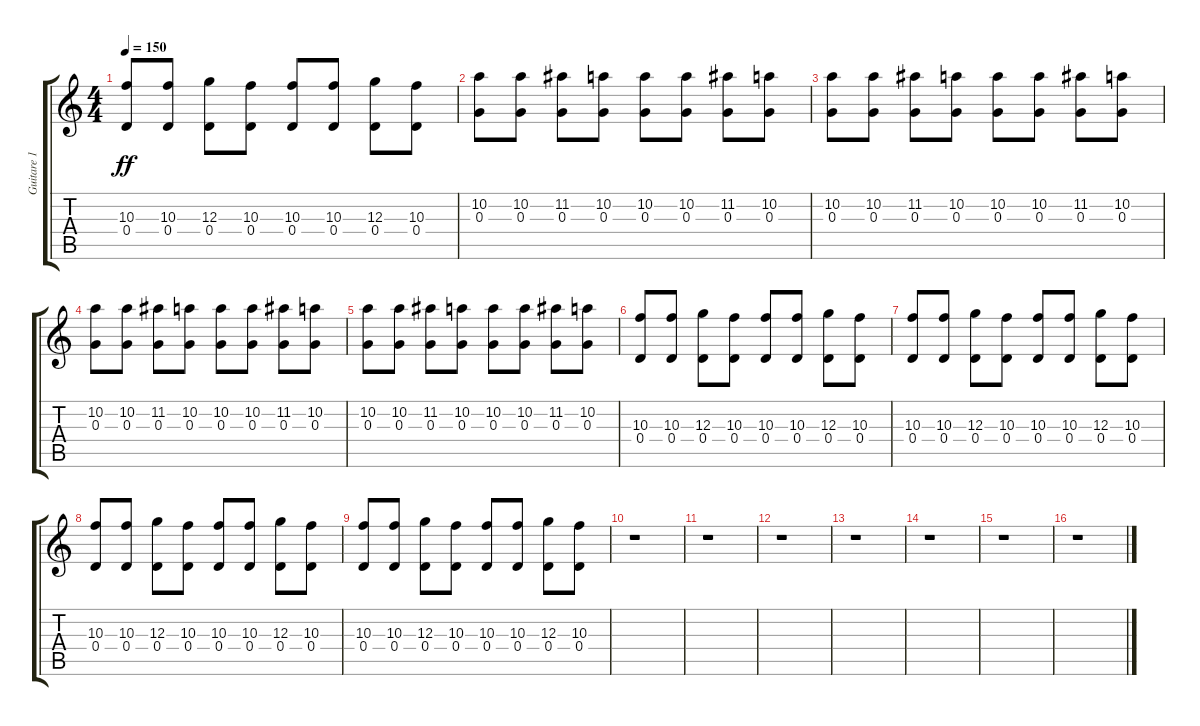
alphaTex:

\track ("Guitare 1" "Guitare 1") {instrument distortionguitar}
\staff {score tabs}
\tuning (E4 B3 G3 D3 A2 E2) {hide}
\ts (4 4)
\tempo 150
\clef g2
\ks c
(10.3 0.4).8{dy ff} (10.3 0.4).8 (12.3 0.4).8 (10.3 0.4).8 (10.3 0.4).8 (10.3 0.4).8 (12.3 0.4).8 (10.3 0.4).8 |
(10.2 0.3).8 (10.2 0.3).8 (11.2 0.3).8 (10.2 0.3).8 (10.2 0.3).8 (10.2 0.3).8 (11.2 0.3).8 (10.2 0.3).8 |
(10.2 0.3).8 (10.2 0.3).8 (11.2 0.3).8 (10.2 0.3).8 (10.2 0.3).8 (10.2 0.3).8 (11.2 0.3).8 (10.2 0.3).8 |
(10.2 0.3).8 (10.2 0.3).8 (11.2 0.3).8 (10.2 0.3).8 (10.2 0.3).8 (10.2 0.3).8 (11.2 0.3).8 (10.2 0.3).8 |
(10.2 0.3).8 (10.2 0.3).8 (11.2 0.3).8 (10.2 0.3).8 (10.2 0.3).8 (10.2 0.3).8 (11.2 0.3).8 (10.2 0.3).8 |
(10.3 0.4).8 (10.3 0.4).8 (12.3 0.4).8 (10.3 0.4).8 (10.3 0.4).8 (10.3 0.4).8 (12.3 0.4).8 (10.3 0.4).8 |
(10.3 0.4).8 (10.3 0.4).8 (12.3 0.4).8 (10.3 0.4).8 (10.3 0.4).8 (10.3 0.4).8 (12.3 0.4).8 (10.3 0.4).8 |
(10.3 0.4).8 (10.3 0.4).8 (12.3 0.4).8 (10.3 0.4).8 (10.3 0.4).8 (10.3 0.4).8 (12.3 0.4).8 (10.3 0.4).8 |
(10.3 0.4).8 (10.3 0.4).8 (12.3 0.4).8 (10.3 0.4).8 (10.3 0.4).8 (10.3 0.4).8 (12.3 0.4).8 (10.3 0.4).8 |
r.1 |
r.1 |
r.1 |
r.1 |
r.1 |
r.1 |
r.1
